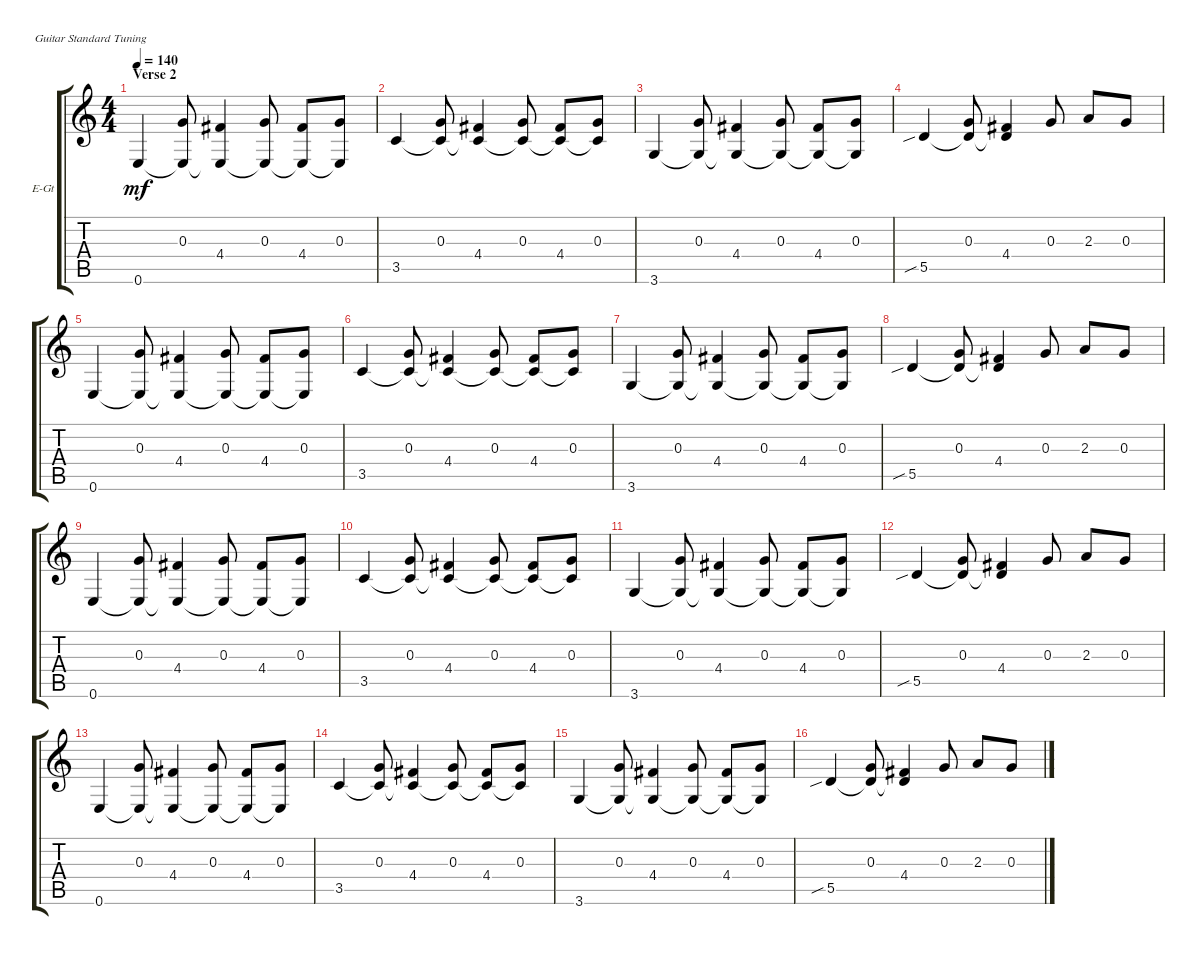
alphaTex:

\defaultSystemsLayout 4
\bracketExtendMode groupsimilarinstruments
\firstSystemTrackNameOrientation horizontal
\otherSystemsTrackNameOrientation horizontal
\track ("Electric Guitar" "E-Gt") {instrument distortionguitar}
\staff {score tabs}
\tuning (E4 B3 G3 D3 A2 E2)
\ts (4 4)
\section ("" "Verse 2")
\tempo 140
\clef g2
\ks c
0.6.4{dy mf} (0.3 0.6{t}).8 (4.4 0.6{t}).4 (0.3 0.6{t}).8 (4.4 0.6{t}).8 (0.3 0.6{t}).8 |
3.5.4 (0.3 3.5{t}).8 (4.4 3.5{t}).4 (0.3 3.5{t}).8 (4.4 3.5{t}).8 (0.3 3.5{t}).8 |
3.6.4 (0.3 3.6{t}).8 (4.4 3.6{t}).4 (0.3 3.6{t}).8 (4.4 3.6{t}).8 (0.3 3.6{t}).8 |
5.5{sib}.4 (0.3 5.5{t}).8 (4.4 5.5{t}).4 0.3.8 2.3.8 0.3.8 |
0.6.4 (0.3 0.6{t}).8 (4.4 0.6{t}).4 (0.3 0.6{t}).8 (4.4 0.6{t}).8 (0.3 0.6{t}).8 |
3.5.4 (0.3 3.5{t}).8 (4.4 3.5{t}).4 (0.3 3.5{t}).8 (4.4 3.5{t}).8 (0.3 3.5{t}).8 |
3.6.4 (0.3 3.6{t}).8 (4.4 3.6{t}).4 (0.3 3.6{t}).8 (4.4 3.6{t}).8 (0.3 3.6{t}).8 |
5.5{sib}.4 (0.3 5.5{t}).8 (4.4 5.5{t}).4 0.3.8 2.3.8 0.3.8 |
0.6.4 (0.3 0.6{t}).8 (4.4 0.6{t}).4 (0.3 0.6{t}).8 (4.4 0.6{t}).8 (0.3 0.6{t}).8 |
3.5.4 (0.3 3.5{t}).8 (4.4 3.5{t}).4 (0.3 3.5{t}).8 (4.4 3.5{t}).8 (0.3 3.5{t}).8 |
3.6.4 (0.3 3.6{t}).8 (4.4 3.6{t}).4 (0.3 3.6{t}).8 (4.4 3.6{t}).8 (0.3 3.6{t}).8 |
5.5{sib}.4 (0.3 5.5{t}).8 (4.4 5.5{t}).4 0.3.8 2.3.8 0.3.8 |
0.6.4 (0.3 0.6{t}).8 (4.4 0.6{t}).4 (0.3 0.6{t}).8 (4.4 0.6{t}).8 (0.3 0.6{t}).8 |
3.5.4 (0.3 3.5{t}).8 (4.4 3.5{t}).4 (0.3 3.5{t}).8 (4.4 3.5{t}).8 (0.3 3.5{t}).8 |
3.6.4 (0.3 3.6{t}).8 (4.4 3.6{t}).4 (0.3 3.6{t}).8 (4.4 3.6{t}).8 (0.3 3.6{t}).8 |
5.5{sib}.4 (0.3 5.5{t}).8 (4.4 5.5{t}).4 0.3.8 2.3.8 0.3.8
